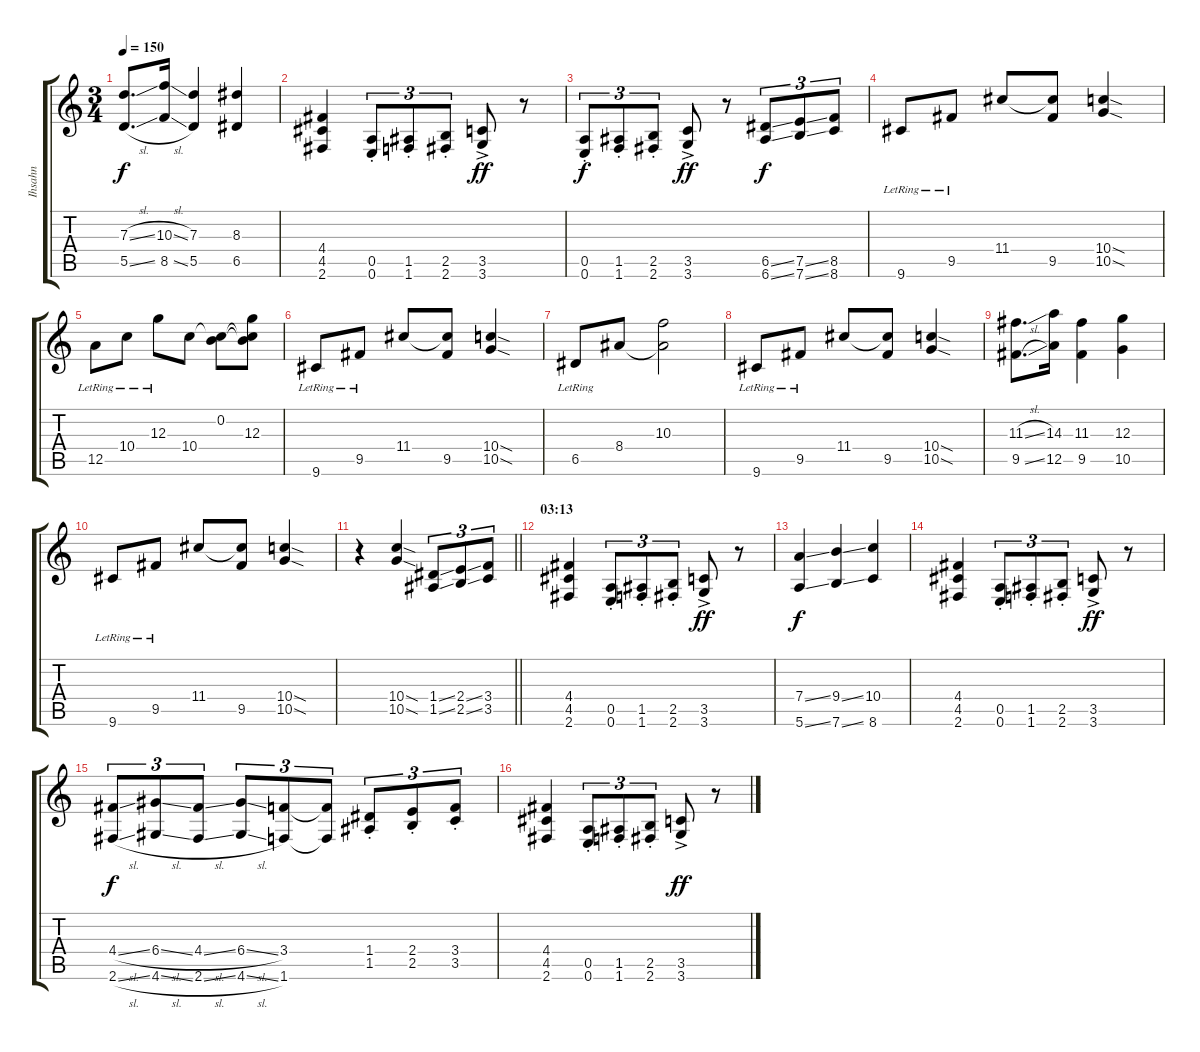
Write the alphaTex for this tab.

\track ("Ihsahn" "Ihsahn") {instrument overdrivenguitar}
\staff {score tabs}
\tuning (E4 B3 G3 D3 A2 E2) {hide}
\ts (3 4)
\tempo 150
\clef g2
\ks c
(7.3{sl} 5.5{sl}).8{d dy f} (10.3{sl} 8.5{sl}).16 (7.3 5.5).4 (8.3 6.5).4 |
(4.4 4.5 2.6).4 (0.5{st} 0.6{st}).8{tu (3 2)} (1.5{st} 1.6{st}).8{tu (3 2)} (2.5{st} 2.6{st}).8{tu (3 2)} (3.5{ac} 3.6{ac}).8{dy ff} r.8 |
(0.5{st} 0.6{st}).8{tu (3 2) dy f} (1.5{st} 1.6{st}).8{tu (3 2)} (2.5{st} 2.6{st}).8{tu (3 2)} (3.5{ac} 3.6{ac}).8{dy ff} r.8 (6.5{ss} 6.6{ss}).8{tu (3 2) dy f volume 14} (7.5{ss} 7.6{ss}).8{tu (3 2)} (8.5 8.6).8{tu (3 2)} |
9.6{lr}.8 9.5{lr}.8 11.4.8 (11.4{t} 9.5).8 (10.4{sod} 10.5{sod}).4 |
12.5{lr}.8 10.4{lr}.8 12.3{lr}.8 10.4.8 (0.2 10.4{t}).8 (0.2{t} 12.3 10.4{t}).8 |
9.6{lr}.8 9.5{lr}.8 11.4.8 (11.4{t} 9.5).8 (10.4{sod} 10.5{sod}).4 |
6.5{lr}.8 8.4.8 (10.3 8.4{t}).2 |
9.6{lr}.8 9.5{lr}.8 11.4.8 (11.4{t} 9.5).8 (10.4{sod} 10.5{sod}).4 |
(11.3{sl} 9.5{sl}).8{d} (14.3 12.5).16 (11.3 9.5).4 (12.3 10.5).4 |
9.6{lr}.8 9.5{lr}.8 11.4.8 (11.4{t} 9.5).8 (10.4{sod} 10.5{sod}).4 |
\barLineRight lightlight
r.4 (10.4{sod} 10.5{sod}).4 (1.4{ss} 1.5{ss}).8{tu (3 2)} (2.4{ss} 2.5{ss}).8{tu (3 2)} (3.4 3.5).8{tu (3 2)} |
\section ("" "03:13")
(4.4 4.5 2.6).4{volume 13} (0.5{st} 0.6{st}).8{tu (3 2)} (1.5{st} 1.6{st}).8{tu (3 2)} (2.5{st} 2.6{st}).8{tu (3 2)} (3.5{ac} 3.6{ac}).8{dy ff} r.8 |
(7.4{ss} 5.6{ss}).4{dy f} (9.4{ss} 7.6{ss}).4 (10.4 8.6).4 |
(4.4 4.5 2.6).4 (0.5{st} 0.6{st}).8{tu (3 2)} (1.5{st} 1.6{st}).8{tu (3 2)} (2.5{st} 2.6{st}).8{tu (3 2)} (3.5{ac} 3.6{ac}).8{dy ff} r.8 |
(4.4{sl} 2.6{sl}).8{tu (3 2) dy f} (6.4{sl} 4.6{sl}).8{tu (3 2)} (4.4{sl} 2.6{sl}).8{tu (3 2)} (6.4{sl} 4.6{sl}).8{tu (3 2)} (3.4 1.6).8{tu (3 2)} (3.4{t} 1.6{t}).8{tu (3 2)} (1.4{st} 1.5{st}).8{tu (3 2)} (2.4{st} 2.5{st}).8{tu (3 2)} (3.4{st} 3.5{st}).8{tu (3 2)} |
(4.4 4.5 2.6).4 (0.5{st} 0.6{st}).8{tu (3 2)} (1.5{st} 1.6{st}).8{tu (3 2)} (2.5{st} 2.6{st}).8{tu (3 2)} (3.5{ac} 3.6{ac}).8{dy ff} r.8
